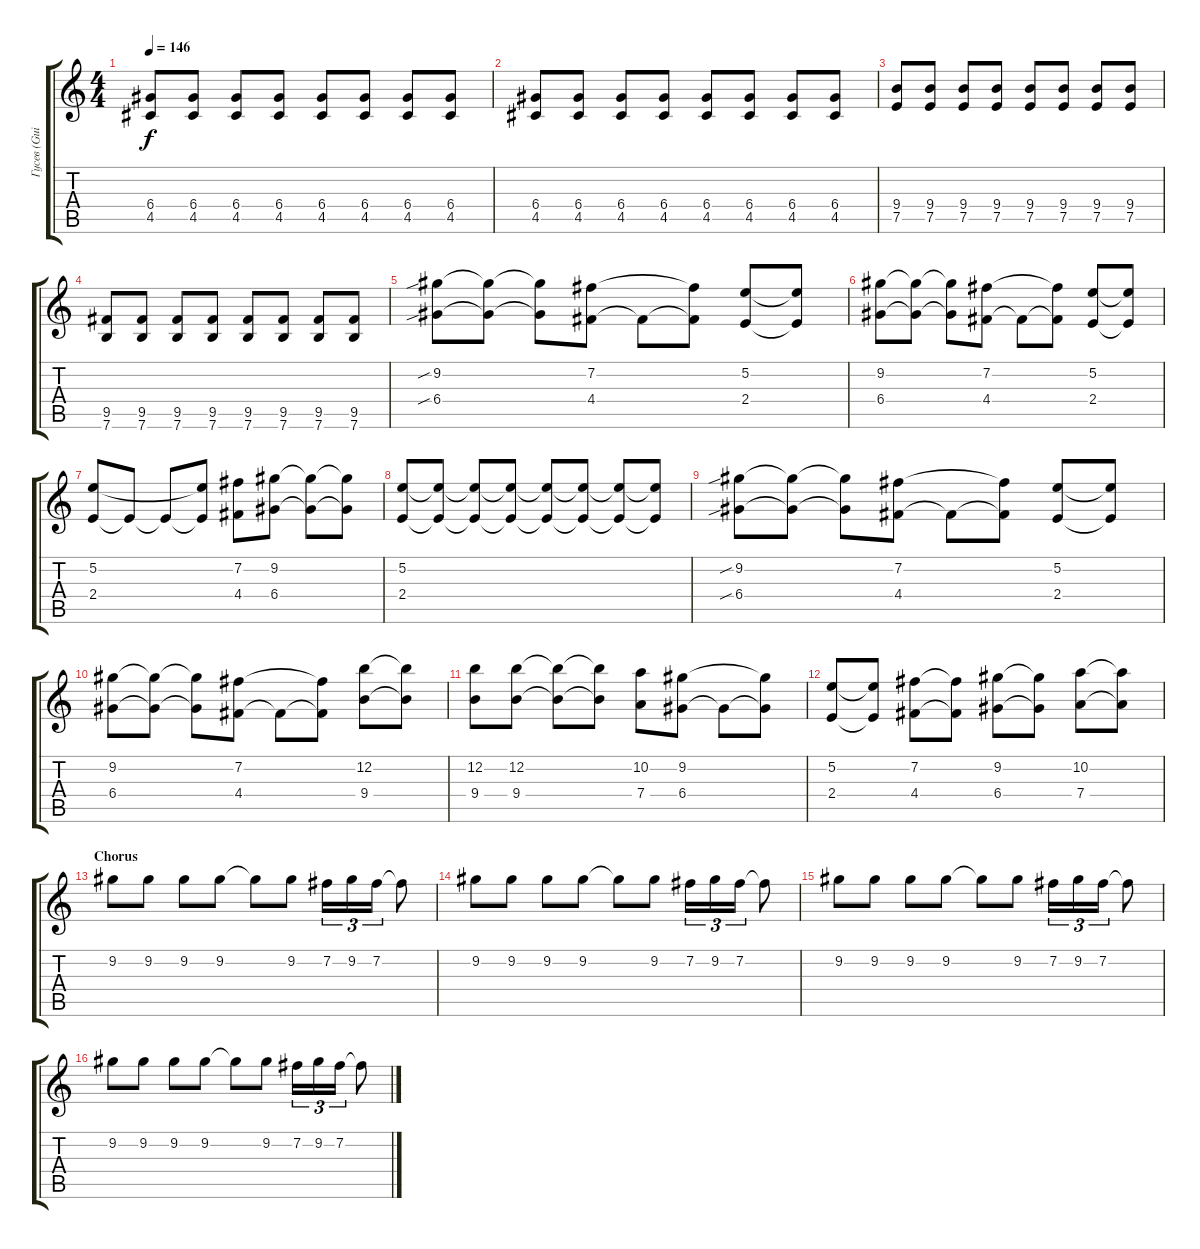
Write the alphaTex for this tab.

\track ("Гусев (Guitar 2)" "Гусев (Gui") {instrument distortionguitar}
\staff {score tabs}
\tuning (E4 B3 G3 D3 A2 E2) {hide}
\ts (4 4)
\tempo 146
\clef g2
\ks c
(6.4 4.5).8{dy f} (6.4 4.5).8 (6.4 4.5).8 (6.4 4.5).8 (6.4 4.5).8 (6.4 4.5).8 (6.4 4.5).8 (6.4 4.5).8 |
(6.4 4.5).8 (6.4 4.5).8 (6.4 4.5).8 (6.4 4.5).8 (6.4 4.5).8 (6.4 4.5).8 (6.4 4.5).8 (6.4 4.5).8 |
(9.4 7.5).8 (9.4 7.5).8 (9.4 7.5).8 (9.4 7.5).8 (9.4 7.5).8 (9.4 7.5).8 (9.4 7.5).8 (9.4 7.5).8 |
(9.5 7.6).8 (9.5 7.6).8 (9.5 7.6).8 (9.5 7.6).8 (9.5 7.6).8 (9.5 7.6).8 (9.5 7.6).8 (9.5 7.6).8 |
(9.2{sib} 6.4{sib}).8 (9.2{t} 6.4{t}).8 (9.2{t} 6.4{t}).8 (7.2 4.4).8 4.4{t}.8 (7.2{t} 4.4{t}).8 (5.2 2.4).8 (5.2{t} 2.4{t}).8 |
(9.2 6.4).8 (9.2{t} 6.4{t}).8 (9.2{t} 6.4{t}).8 (7.2 4.4).8 4.4{t}.8 (7.2{t} 4.4{t}).8 (5.2 2.4).8 (5.2{t} 2.4{t}).8 |
(5.2 2.4).8 2.4{t}.8 2.4{t}.8 (5.2{t} 2.4{t}).8 (7.2 4.4).8 (9.2 6.4).8 (9.2{t} 6.4{t}).8 (9.2{t} 6.4{t}).8 |
(5.2 2.4).8 (5.2{t} 2.4{t}).8 (5.2{t} 2.4{t}).8 (5.2{t} 2.4{t}).8 (5.2{t} 2.4{t}).8 (5.2{t} 2.4{t}).8 (5.2{t} 2.4{t}).8 (5.2{t} 2.4{t}).8 |
(9.2{sib} 6.4{sib}).8 (9.2{t} 6.4{t}).8 (9.2{t} 6.4{t}).8 (7.2 4.4).8 4.4{t}.8 (7.2{t} 4.4{t}).8 (5.2 2.4).8 (5.2{t} 2.4{t}).8 |
(9.2 6.4).8 (9.2{t} 6.4{t}).8 (9.2{t} 6.4{t}).8 (7.2 4.4).8 4.4{t}.8 (7.2{t} 4.4{t}).8 (12.2 9.4).8 (12.2{t} 9.4{t}).8 |
(12.2 9.4).8 (12.2 9.4).8 (12.2{t} 9.4{t}).8 (12.2{t} 9.4{t}).8 (10.2 7.4).8 (9.2 6.4).8 6.4{t}.8 (9.2{t} 6.4{t}).8 |
(5.2 2.4).8 (5.2{t} 2.4{t}).8 (7.2 4.4).8 (7.2{t} 4.4{t}).8 (9.2 6.4).8 (9.2{t} 6.4{t}).8 (10.2 7.4).8 (10.2{t} 7.4{t}).8 |
\section ("" "Chorus")
9.2.8 9.2.8 9.2.8 9.2.8 9.2{t}.8 9.2.8 7.2.16{tu (3 2)} 9.2.16{tu (3 2)} 7.2.16{tu (3 2)} 7.2{t}.8 |
9.2.8 9.2.8 9.2.8 9.2.8 9.2{t}.8 9.2.8 7.2.16{tu (3 2)} 9.2.16{tu (3 2)} 7.2.16{tu (3 2)} 7.2{t}.8 |
9.2.8 9.2.8 9.2.8 9.2.8 9.2{t}.8 9.2.8 7.2.16{tu (3 2)} 9.2.16{tu (3 2)} 7.2.16{tu (3 2)} 7.2{t}.8 |
9.2.8 9.2.8 9.2.8 9.2.8 9.2{t}.8 9.2.8 7.2.16{tu (3 2)} 9.2.16{tu (3 2)} 7.2.16{tu (3 2)} 7.2{t}.8
